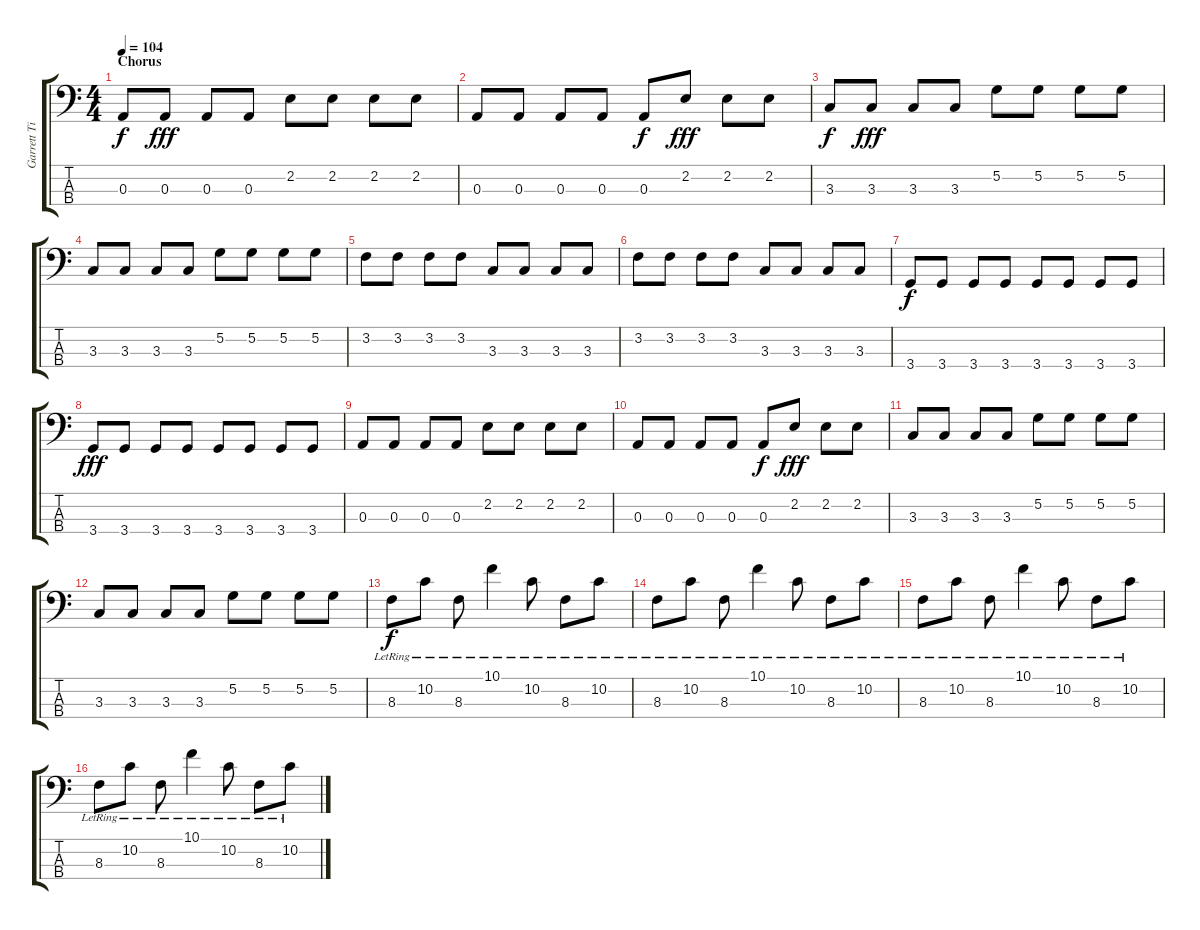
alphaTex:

\track ("Garrett Tierney - Bass" "Garrett Ti") {instrument electricbassfinger}
\staff {score tabs}
\tuning (G2 D2 A1 E1) {hide}
\ts (4 4)
\section ("" "Chorus")
\tempo 104
\clef f4
\ks c
0.3.8{dy f} 0.3.8{dy fff} 0.3.8 0.3.8 2.2.8 2.2.8 2.2.8 2.2.8 |
0.3.8 0.3.8 0.3.8 0.3.8 0.3.8{dy f} 2.2.8{dy fff} 2.2.8 2.2.8 |
3.3.8{dy f} 3.3.8{dy fff} 3.3.8 3.3.8 5.2.8 5.2.8 5.2.8 5.2.8 |
3.3.8 3.3.8 3.3.8 3.3.8 5.2.8 5.2.8 5.2.8 5.2.8 |
3.2.8 3.2.8 3.2.8 3.2.8 3.3.8 3.3.8 3.3.8 3.3.8 |
3.2.8 3.2.8 3.2.8 3.2.8 3.3.8 3.3.8 3.3.8 3.3.8 |
3.4.8{dy f} 3.4.8 3.4.8 3.4.8 3.4.8 3.4.8 3.4.8 3.4.8 |
3.4.8{dy fff} 3.4.8 3.4.8 3.4.8 3.4.8 3.4.8 3.4.8 3.4.8 |
0.3.8 0.3.8 0.3.8 0.3.8 2.2.8 2.2.8 2.2.8 2.2.8 |
0.3.8 0.3.8 0.3.8 0.3.8 0.3.8{dy f} 2.2.8{dy fff} 2.2.8 2.2.8 |
3.3.8 3.3.8 3.3.8 3.3.8 5.2.8 5.2.8 5.2.8 5.2.8 |
3.3.8 3.3.8 3.3.8 3.3.8 5.2.8 5.2.8 5.2.8 5.2.8 |
8.3{lr}.8{dy f} 10.2{lr}.8 8.3{lr}.8 10.1{lr}.4 10.2{lr}.8 8.3{lr}.8 10.2{lr}.8 |
8.3{lr}.8 10.2{lr}.8 8.3{lr}.8 10.1{lr}.4 10.2{lr}.8 8.3{lr}.8 10.2{lr}.8 |
8.3{lr}.8 10.2{lr}.8 8.3{lr}.8 10.1{lr}.4 10.2{lr}.8 8.3{lr}.8 10.2{lr}.8 |
8.3{lr}.8 10.2{lr}.8 8.3{lr}.8 10.1{lr}.4 10.2{lr}.8 8.3{lr}.8 10.2{lr}.8
